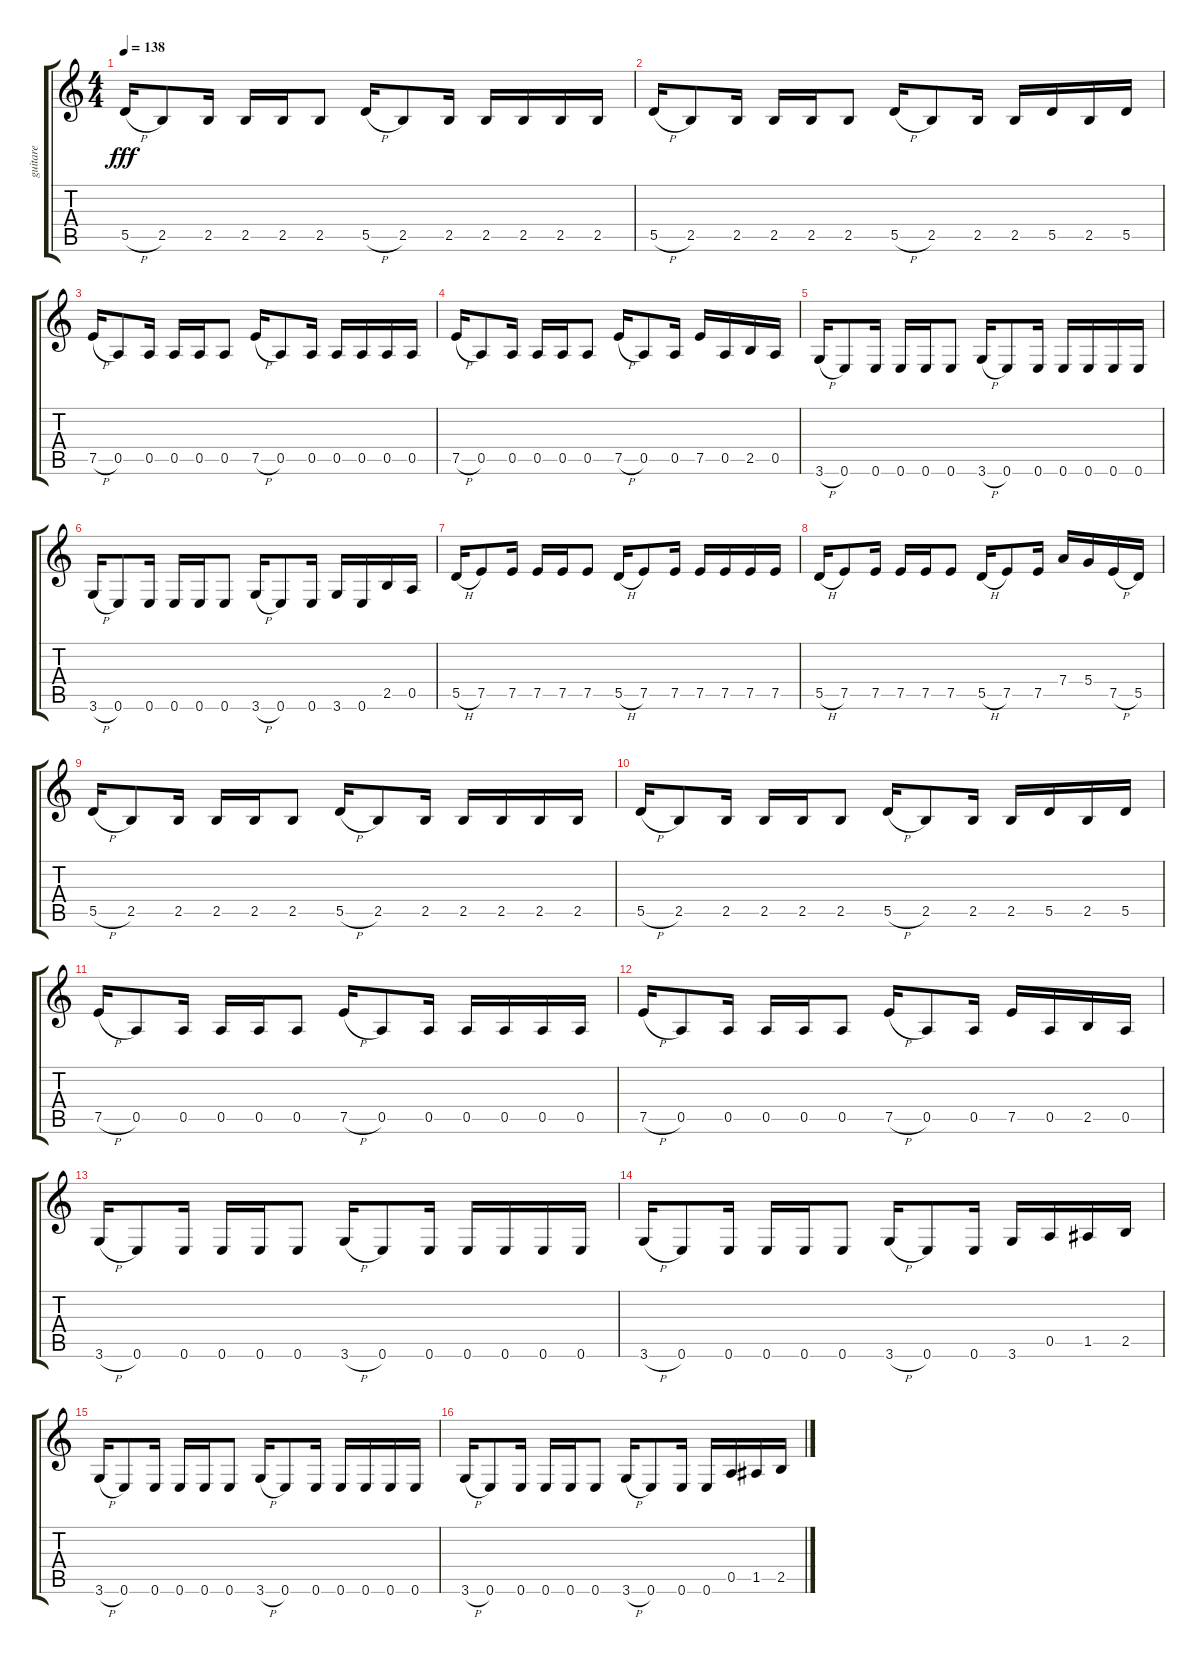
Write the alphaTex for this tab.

\track ("guitare" "guitare") {instrument distortionguitar}
\staff {score tabs}
\tuning (E4 B3 G3 D3 A2 E2) {hide}
\ts (4 4)
\tempo 138
\clef g2
\ks c
5.5{h}.16{dy fff} 2.5.8 2.5.16 2.5.16 2.5.16 2.5.8 5.5{h}.16 2.5.8 2.5.16 2.5.16 2.5.16 2.5.16 2.5.16 |
5.5{h}.16 2.5.8 2.5.16 2.5.16 2.5.16 2.5.8 5.5{h}.16 2.5.8 2.5.16 2.5.16 5.5.16 2.5.16 5.5.16 |
7.5{h}.16 0.5.8 0.5.16 0.5.16 0.5.16 0.5.8 7.5{h}.16 0.5.8 0.5.16 0.5.16 0.5.16 0.5.16 0.5.16 |
7.5{h}.16 0.5.8 0.5.16 0.5.16 0.5.16 0.5.8 7.5{h}.16 0.5.8 0.5.16 7.5.16 0.5.16 2.5.16 0.5.16 |
3.6{h}.16 0.6.8 0.6.16 0.6.16 0.6.16 0.6.8 3.6{h}.16 0.6.8 0.6.16 0.6.16 0.6.16 0.6.16 0.6.16 |
3.6{h}.16 0.6.8 0.6.16 0.6.16 0.6.16 0.6.8 3.6{h}.16 0.6.8 0.6.16 3.6.16 0.6.16 2.5.16 0.5.16 |
5.5{h}.16 7.5.8 7.5.16 7.5.16 7.5.16 7.5.8 5.5{h}.16 7.5.8 7.5.16 7.5.16 7.5.16 7.5.16 7.5.16 |
5.5{h}.16 7.5.8 7.5.16 7.5.16 7.5.16 7.5.8 5.5{h}.16 7.5.8 7.5.16 7.4.16 5.4.16 7.5{h}.16 5.5.16 |
5.5{h}.16 2.5.8 2.5.16 2.5.16 2.5.16 2.5.8 5.5{h}.16 2.5.8 2.5.16 2.5.16 2.5.16 2.5.16 2.5.16 |
5.5{h}.16 2.5.8 2.5.16 2.5.16 2.5.16 2.5.8 5.5{h}.16 2.5.8 2.5.16 2.5.16 5.5.16 2.5.16 5.5.16 |
7.5{h}.16 0.5.8 0.5.16 0.5.16 0.5.16 0.5.8 7.5{h}.16 0.5.8 0.5.16 0.5.16 0.5.16 0.5.16 0.5.16 |
7.5{h}.16 0.5.8 0.5.16 0.5.16 0.5.16 0.5.8 7.5{h}.16 0.5.8 0.5.16 7.5.16 0.5.16 2.5.16 0.5.16 |
3.6{h}.16 0.6.8 0.6.16 0.6.16 0.6.16 0.6.8 3.6{h}.16 0.6.8 0.6.16 0.6.16 0.6.16 0.6.16 0.6.16 |
3.6{h}.16 0.6.8 0.6.16 0.6.16 0.6.16 0.6.8 3.6{h}.16 0.6.8 0.6.16 3.6.16 0.5.16 1.5.16 2.5.16 |
3.6{h}.16 0.6.8 0.6.16 0.6.16 0.6.16 0.6.8 3.6{h}.16 0.6.8 0.6.16 0.6.16 0.6.16 0.6.16 0.6.16 |
3.6{h}.16 0.6.8 0.6.16 0.6.16 0.6.16 0.6.8 3.6{h}.16 0.6.8 0.6.16 0.6.16 0.5.16 1.5.16 2.5.16
